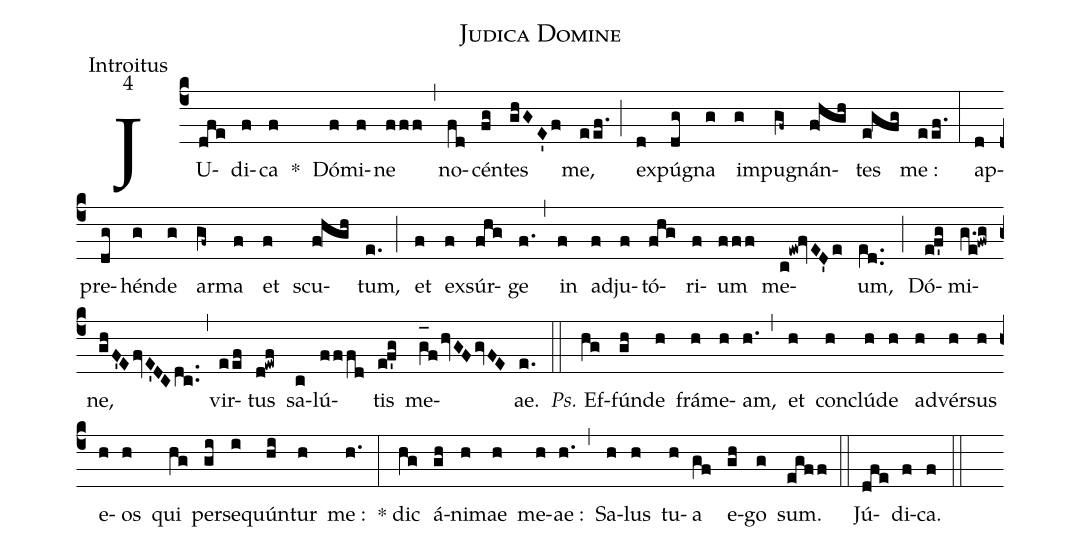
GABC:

name:Judica Domine;
office-part:Introitus;
mode:4;
%%
(c4) JU(dfe)di(f)ca(f) *() Dó(f)mi(f)ne(fff) (,) no(fd)cén(fg)tes(ghGE'f) me,(eef.) (;) ex(d)pú(dg)gna(g) im(g)pu(gf~)gnán(f!hgh)tes(e!gfg) me :(eef.) (:) ap(d)pre(dg)hén(g)de(g) ar(gf~)ma(f) et(f) scu(f!hgh)tum,(e.) (;) et(f) ex(f)súr(fhg)ge(f.) (,) in(f) ad(f)ju(f)tó(fhg)ri(f)um(fff) me(c!ew!fvED'e)um,(e[ll:1]d..) (;) Dó(ef'g)mi(g.e!fwg)ne,(ghF'EfvE'DCdc..) (,) vir(eef)tus(d!ewf) sa(c)lú(fffd)tis(ef'g) me(g_[oh:h]fhvGFgvFE)ae.(e.) (::) <i>Ps.</i> Ef(hg)fún(gh)de(h) frá(h)me(h)am,(h.) (,) et(h) con(h)clú(h)de(h) ad(h)vér(h)sus(h) e(h)os(h) qui(hg) per(gi)se(i)quún(hi)tur(h) me :(h.) (:) * dic(hg) á(gh)ni(h)mae(h) me(h)ae :(h.) (,) Sa(h)lus(h) tu(h)a(gf) e(gh)go(g) sum.(egff) (::) Jú(dfe)di(f)ca.(f) (::)
